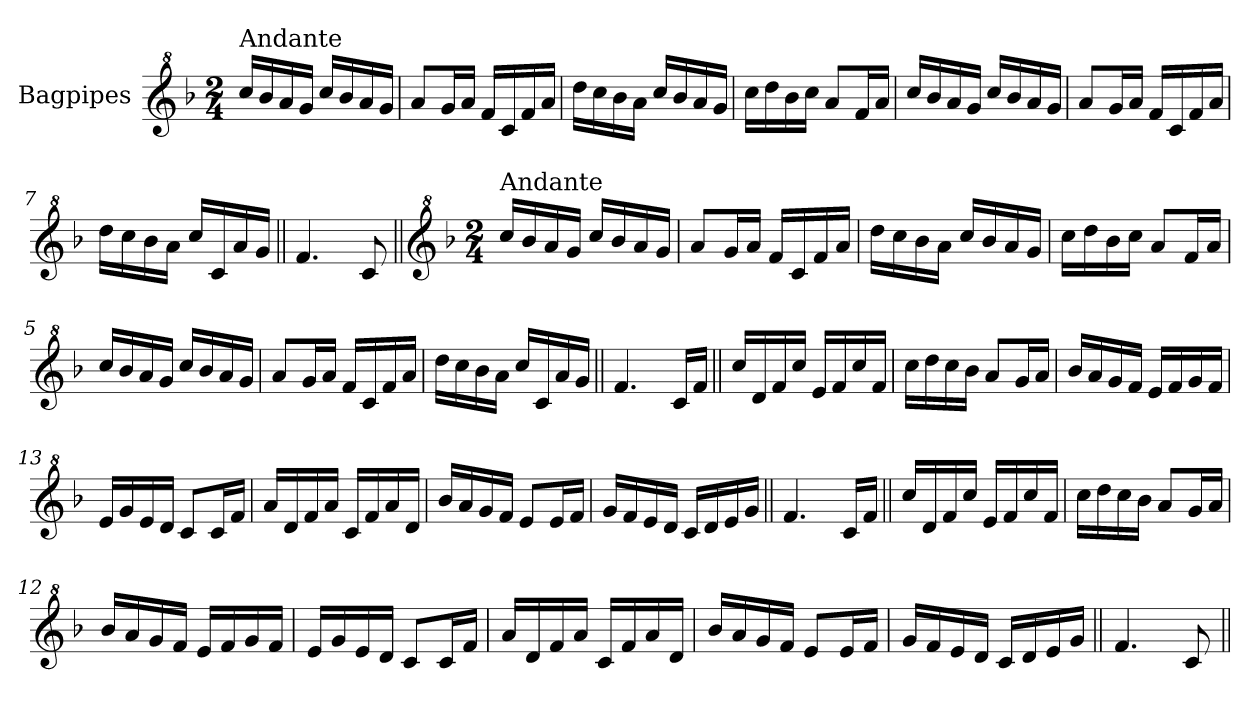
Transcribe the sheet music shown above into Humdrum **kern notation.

**kern
*part1
*staff1
*I"Bagpipes
*I'Bag
*clefG^2
*k[b-]
*F:
*M2/4
=1||
!LO:TX:a:t=Andante
16ccc/LL
16bb-/
16aa/
16gg/JJ
16ccc/LL
16bb-/
16aa/
16gg/JJ
=2
8aa/L
16gg/L
16aa/JJ
16ff/LL
16cc/
16ff/
16aa/JJ
=3
16ddd\LL
16ccc\
16bb-\
16aa\JJ
16ccc/LL
16bb-/
16aa/
16gg/JJ
=4
16ccc\LL
16ddd\
16bb-\
16ccc\JJ
8aa/L
16ff/L
16aa/JJ
=5
16ccc/LL
16bb-/
16aa/
16gg/JJ
16ccc/LL
16bb-/
16aa/
16gg/JJ
!!LO:LB:g=z
=6
8aa/L
16gg/L
16aa/JJ
16ff/LL
16cc/
16ff/
16aa/JJ
=7
16ddd\LL
16ccc\
16bb-\
16aa\JJ
16ccc/LL
16cc/
16aa/
16gg/JJ
=8||
4.ff/
8cc/
=1||
*clefG^2
*k[b-]
*F:
*M2/4
!LO:TX:a:t=Andante
16ccc/LL
16bb-/
16aa/
16gg/JJ
16ccc/LL
16bb-/
16aa/
16gg/JJ
=2
8aa/L
16gg/L
16aa/JJ
16ff/LL
16cc/
16ff/
16aa/JJ
=3
16ddd\LL
16ccc\
16bb-\
16aa\JJ
16ccc/LL
16bb-/
16aa/
16gg/JJ
=4
16ccc\LL
16ddd\
16bb-\
16ccc\JJ
8aa/L
16ff/L
16aa/JJ
=5
16ccc/LL
16bb-/
16aa/
16gg/JJ
16ccc/LL
16bb-/
16aa/
16gg/JJ
!!LO:LB:g=z
=6
8aa/L
16gg/L
16aa/JJ
16ff/LL
16cc/
16ff/
16aa/JJ
=7
16ddd\LL
16ccc\
16bb-\
16aa\JJ
16ccc/LL
16cc/
16aa/
16gg/JJ
=9||
4.ff/
16cc/LL
16ff/JJ
=10||
16ccc/LL
16dd/
16ff/
16ccc/JJ
16ee/LL
16ff/
16ccc/
16ff/JJ
=11
16ccc\LL
16ddd\
16ccc\
16bb-\JJ
8aa/L
16gg/L
16aa/JJ
!!LO:LB:g=z
=12
16bb-/LL
16aa/
16gg/
16ff/JJ
16ee/LL
16ff/
16gg/
16ff/JJ
=13
16ee/LL
16gg/
16ee/
16dd/JJ
8cc/L
16cc/L
16ff/JJ
=14
16aa/LL
16dd/
16ff/
16aa/JJ
16cc/LL
16ff/
16aa/
16dd/JJ
=15
16bb-/LL
16aa/
16gg/
16ff/JJ
8ee/L
16ee/L
16ff/JJ
=16
16gg/LL
16ff/
16ee/
16dd/JJ
16cc/LL
16dd/
16ee/
16gg/JJ
!!LO:LB:g=z
=17||
4.ff/
16cc/LL
16ff/JJ
=10||
16ccc/LL
16dd/
16ff/
16ccc/JJ
16ee/LL
16ff/
16ccc/
16ff/JJ
=11
16ccc\LL
16ddd\
16ccc\
16bb-\JJ
8aa/L
16gg/L
16aa/JJ
!!LO:LB:g=z
=12
16bb-/LL
16aa/
16gg/
16ff/JJ
16ee/LL
16ff/
16gg/
16ff/JJ
=13
16ee/LL
16gg/
16ee/
16dd/JJ
8cc/L
16cc/L
16ff/JJ
=14
16aa/LL
16dd/
16ff/
16aa/JJ
16cc/LL
16ff/
16aa/
16dd/JJ
=15
16bb-/LL
16aa/
16gg/
16ff/JJ
8ee/L
16ee/L
16ff/JJ
=16
16gg/LL
16ff/
16ee/
16dd/JJ
16cc/LL
16dd/
16ee/
16gg/JJ
=18||
4.ff/
8cc/
=||
*-
